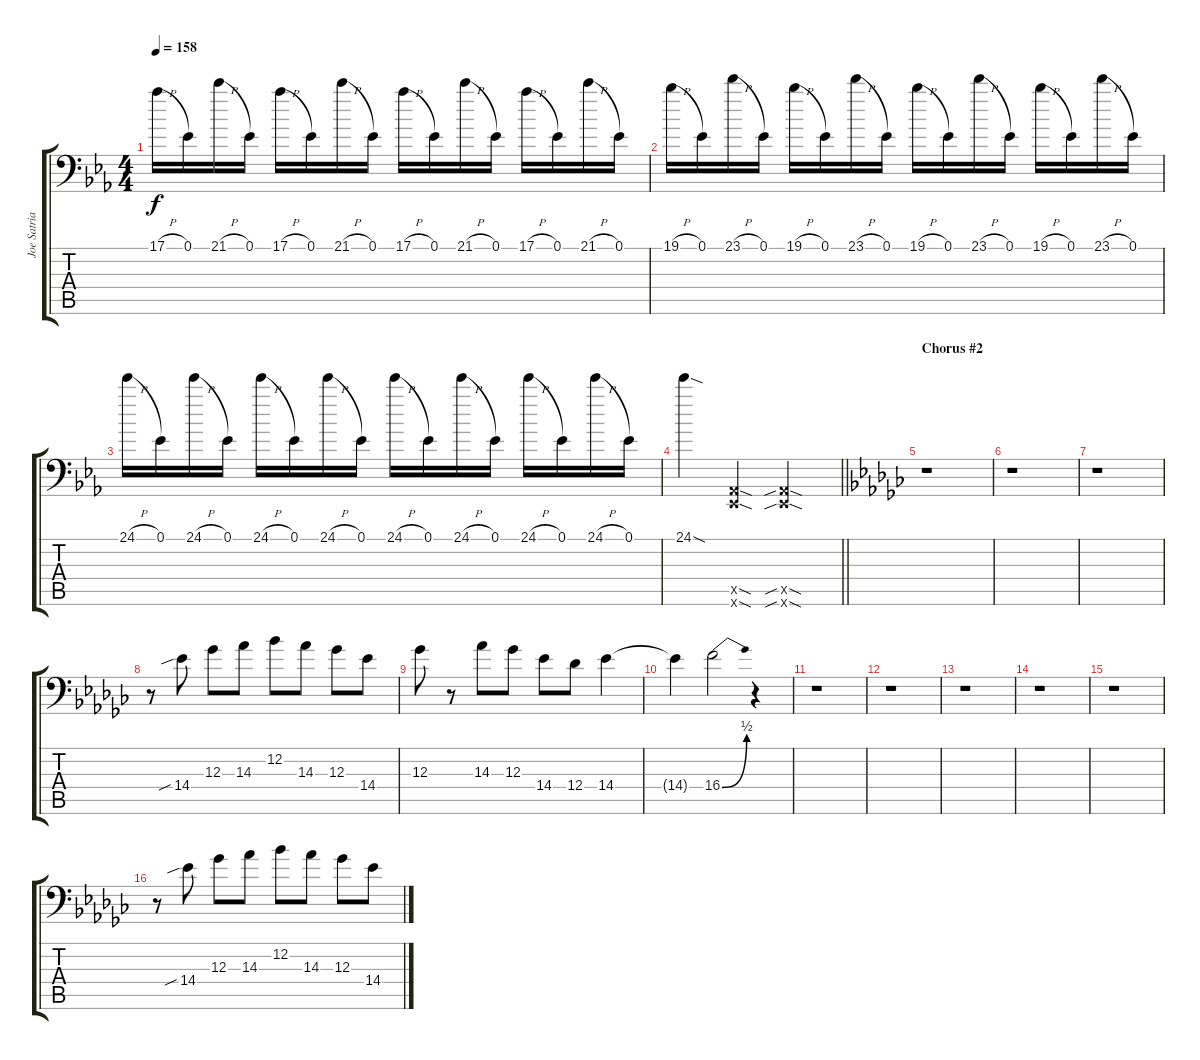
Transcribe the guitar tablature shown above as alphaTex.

\track ("Joe Satriani (Octave)" "Joe Satria") {instrument overdrivenguitar}
\staff {score tabs}
\tuning (Eb3 Bb2 Gb2 Db2 Ab1 Eb1) {hide}
\ts (4 4)
\tempo 158
\clef f4
\ks eb
17.1{h}.16{dy f} 0.1.16 21.1{h}.16 0.1.16 17.1{h}.16 0.1.16 21.1{h}.16 0.1.16 17.1{h}.16 0.1.16 21.1{h}.16 0.1.16 17.1{h}.16 0.1.16 21.1{h}.16 0.1.16 |
19.1{h}.16 0.1.16 23.1{h}.16 0.1.16 19.1{h}.16 0.1.16 23.1{h}.16 0.1.16 19.1{h}.16 0.1.16 23.1{h}.16 0.1.16 19.1{h}.16 0.1.16 23.1{h}.16 0.1.16 |
24.1{h}.16 0.1.16 24.1{h}.16 0.1.16 24.1{h}.16 0.1.16 24.1{h}.16 0.1.16 24.1{h}.16 0.1.16 24.1{h}.16 0.1.16 24.1{h}.16 0.1.16 24.1{h}.16 0.1.16 |
\barLineRight lightlight
24.1{sod}.4 (0.5{sod x} 0.6{sod x}).4 (0.5{sib sod x} 0.6{sib sod x}).2 |
\section ("" "Chorus #2")
\ks gb
r.1 |
r.1 |
r.1 |
r.8 14.4{sib}.8 12.3.8 14.3.8 12.2.8 14.3.8 12.3.8 14.4.8 |
12.3.8 r.8 14.3.8 12.3.8 14.4.8 12.4.8 14.4.4 |
14.4{t}.4 16.4{be (bend 0 0 60 2)}.2 r.4 |
r.1 |
r.1 |
r.1 |
r.1 |
r.1 |
r.8 14.4{sib}.8 12.3.8 14.3.8 12.2.8 14.3.8 12.3.8 14.4.8
